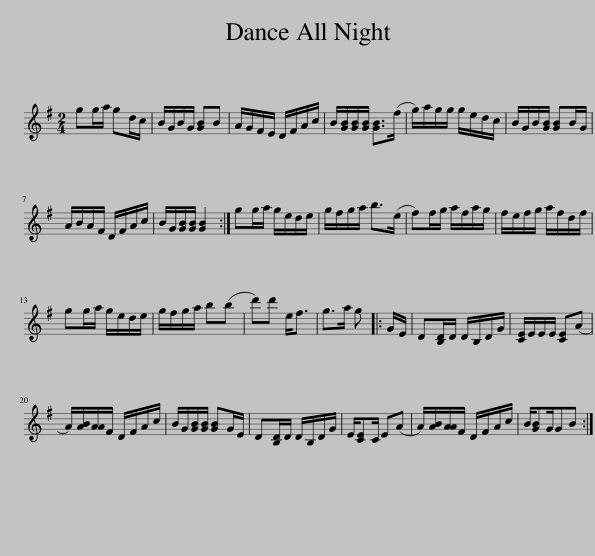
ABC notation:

X:1
L:1/8
M:2/4
I:linebreak $
K:G
V:1 treble
V:1
 gg/a/ gd/c/ | B/G/B/G/ [GB]B | A/G/F/E/ D/F/A/c/ | B/[GB]/[GB]/[GB]/ [GB]>(f | g/)a/g/g/ g/e/d/c/ | %5
 B/G/B/[GB]/ [GB]B/G/ |$ A/B/A/F/ D/F/A/c/ | B/G/[GB]/[GB]/ [GB]2 :| gg/a/ g/e/d/e/ | g/f/g/a/ b>(e | %10
 f)f/g/ a/f/a/g/ | f/e/f/g/ a/f/d/f/ |$ gg/a/ g/e/d/e/ | g/f/g/a/ b(b | d')d' e<f | %15
 g>a g |: G/E/ | D[B,D]/D/ D/B,/D/G/ | [CE]/E/E/E/ [CE](A |$ A/)[AB]/[AA]/F/ D/F/A/c/ | %20
 B/G/[GB]/[GB]/ [GB]G/E/ | D[B,D]/D/ D/B,/D/G/ | E/[CE]C/ E(A | A/)[AB]/[AA]/F/ D/F/A/c/ | B/[GB]G/GB :| %25
